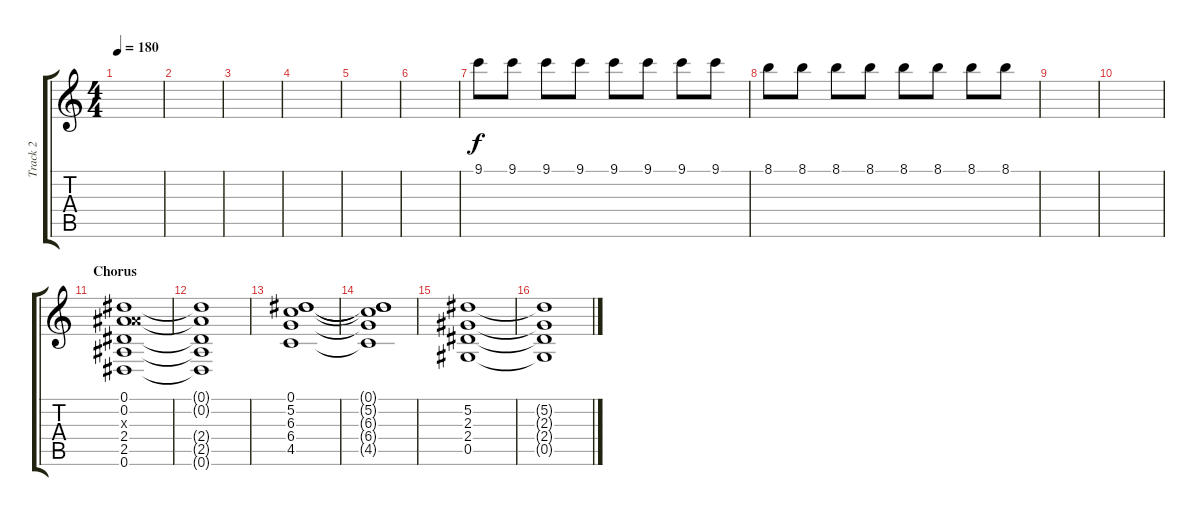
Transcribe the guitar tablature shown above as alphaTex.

\track ("Track 2" "Track 2") {instrument overdrivenguitar}
\staff {score tabs}
\tuning (Eb4 Bb3 Gb3 Db3 Ab2 Eb2) {hide}
\ts (4 4)
\tempo 180
\clef g2
\ks c
|
|
|
|
|
|
9.1.8 9.1.8 9.1.8 9.1.8 9.1.8 9.1.8 9.1.8 9.1.8 |
8.1.8 8.1.8 8.1.8 8.1.8 8.1.8 8.1.8 8.1.8 8.1.8 |
|
|
\section ("" "Chorus")
(0.1 0.2 4.3{x} 2.4 2.5 0.6).1 |
(0.1{t} 0.2{t} 2.4{t} 2.5{t} 0.6{t}).1 |
(0.1 5.2 6.3 6.4 4.5).1 |
(0.1{t} 5.2{t} 6.3{t} 6.4{t} 4.5{t}).1 |
(5.2 2.3 2.4 0.5).1 |
(5.2{t} 2.3{t} 2.4{t} 0.5{t}).1
